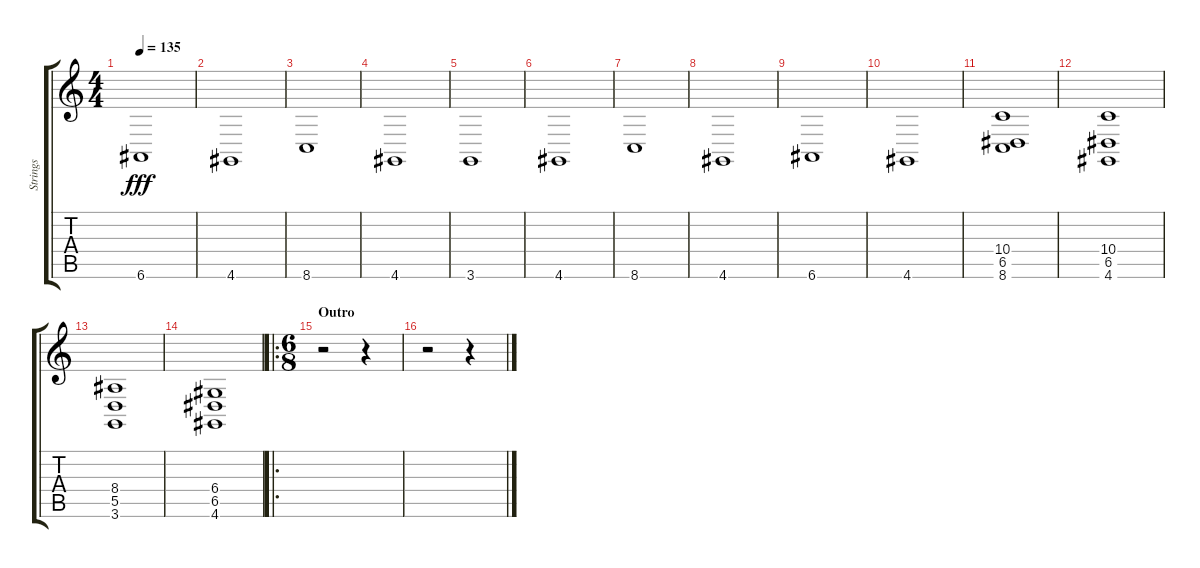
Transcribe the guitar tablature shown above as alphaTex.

\track ("Strings" "Strings") {instrument stringensemble1}
\staff {score tabs}
\tuning (E4 B3 G3 D3 A2 E2) {hide}
\ts (4 4)
\tempo 135
\clef g2
\ks c
6.6.1{dy fff} |
4.6.1 |
8.6.1 |
4.6.1 |
3.6.1 |
4.6.1 |
8.6.1 |
4.6.1 |
6.6.1 |
4.6.1 |
(10.4 6.5 8.6).1 |
(10.4 6.5 4.6).1 |
(8.4 5.5 3.6).1 |
(6.4 6.5 4.6).1 |
\ro
\ts (6 8)
\section ("" "Outro")
r.2 r.4 |
r.2 r.4
